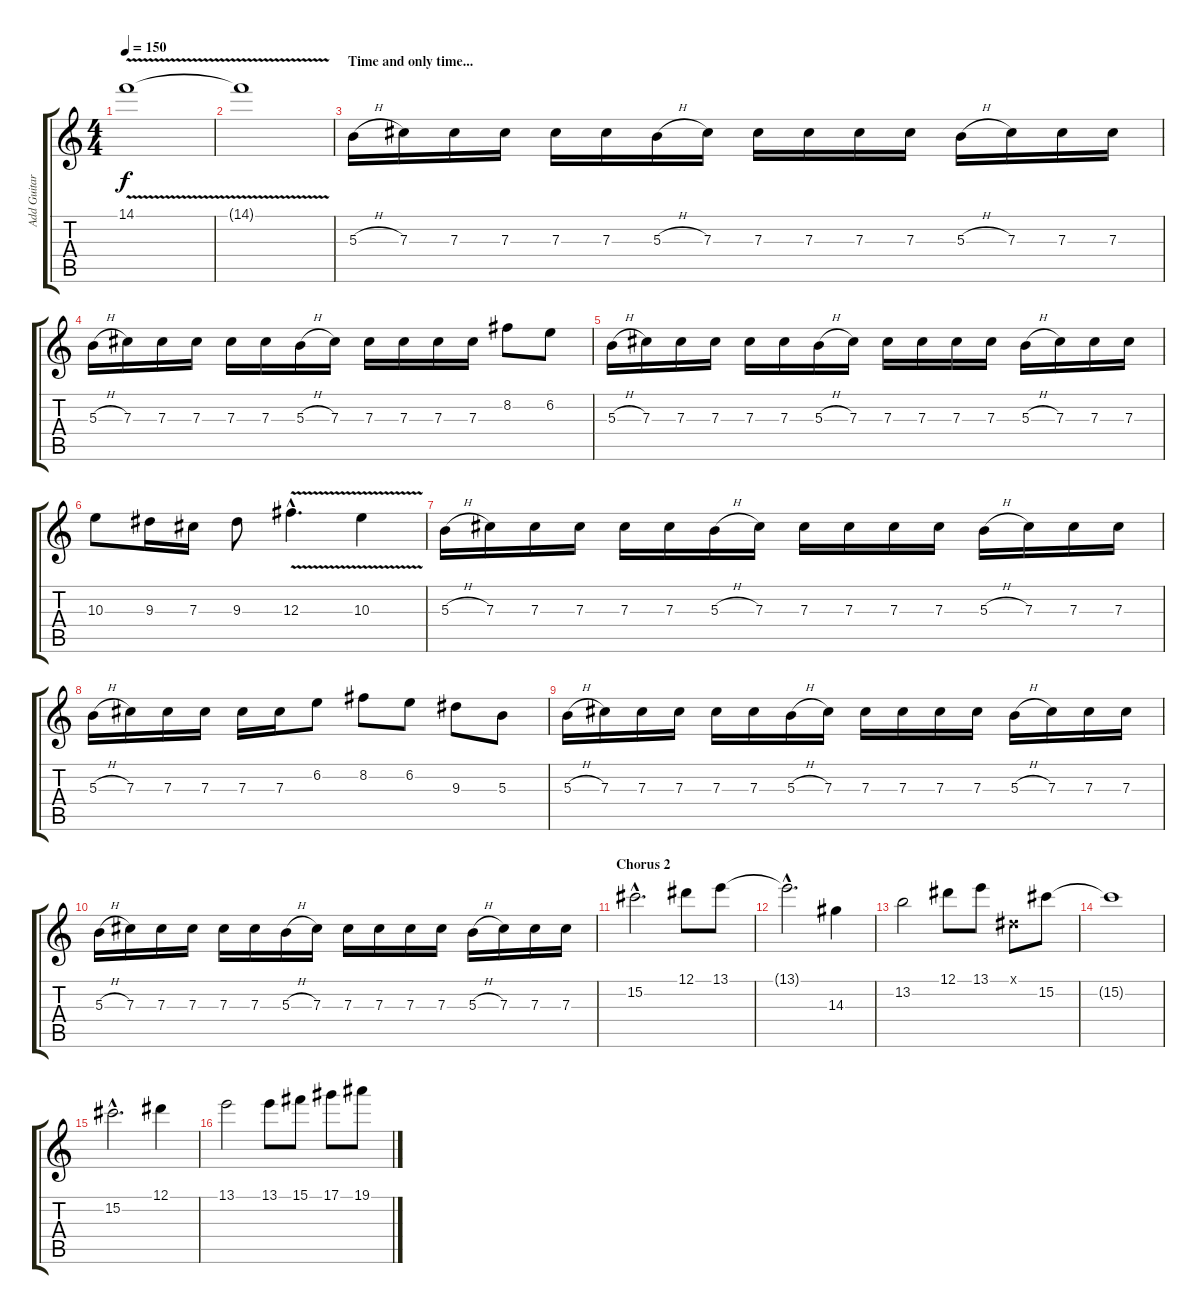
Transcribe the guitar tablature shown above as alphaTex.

\track ("Add Guitar 1" "Add Guitar") {instrument distortionguitar}
\staff {score tabs}
\tuning (Eb4 Bb3 Gb3 Db3 Ab2 Eb2) {hide}
\ts (4 4)
\tempo 150
\clef g2
\ks c
14.1{v}.1{dy f} |
14.1{t}.1 |
\section ("" "Time and only time...")
5.3{h}.16 7.3.16 7.3.16 7.3.16 7.3.16 7.3.16 5.3{h}.16 7.3.16 7.3.16 7.3.16 7.3.16 7.3.16 5.3{h}.16 7.3.16 7.3.16 7.3.16 |
5.3{h}.16 7.3.16 7.3.16 7.3.16 7.3.16 7.3.16 5.3{h}.16 7.3.16 7.3.16 7.3.16 7.3.16 7.3.16 8.2.8 6.2.8 |
5.3{h}.16 7.3.16 7.3.16 7.3.16 7.3.16 7.3.16 5.3{h}.16 7.3.16 7.3.16 7.3.16 7.3.16 7.3.16 5.3{h}.16 7.3.16 7.3.16 7.3.16 |
10.3.8 9.3.16 7.3.16 9.3.8 12.3{v hac}.4{d} 10.3{v}.4 |
5.3{h}.16 7.3.16 7.3.16 7.3.16 7.3.16 7.3.16 5.3{h}.16 7.3.16 7.3.16 7.3.16 7.3.16 7.3.16 5.3{h}.16 7.3.16 7.3.16 7.3.16 |
5.3{h}.16 7.3.16 7.3.16 7.3.16 7.3.16 7.3.16 6.2.8 8.2.8 6.2.8 9.3.8 5.3.8 |
5.3{h}.16 7.3.16 7.3.16 7.3.16 7.3.16 7.3.16 5.3{h}.16 7.3.16 7.3.16 7.3.16 7.3.16 7.3.16 5.3{h}.16 7.3.16 7.3.16 7.3.16 |
5.3{h}.16 7.3.16 7.3.16 7.3.16 7.3.16 7.3.16 5.3{h}.16 7.3.16 7.3.16 7.3.16 7.3.16 7.3.16 5.3{h}.16 7.3.16 7.3.16 7.3.16 |
\section ("" "Chorus 2")
15.2{hac}.2{d} 12.1.8 13.1.8 |
13.1{hac t}.2{d} 14.3.4 |
13.2.2 12.1.8 13.1.8 0.1{x}.8 15.2.8 |
15.2{t}.1 |
15.2{hac}.2{d} 12.1.4 |
13.1.2 13.1.8 15.1.8 17.1.8 19.1.8
